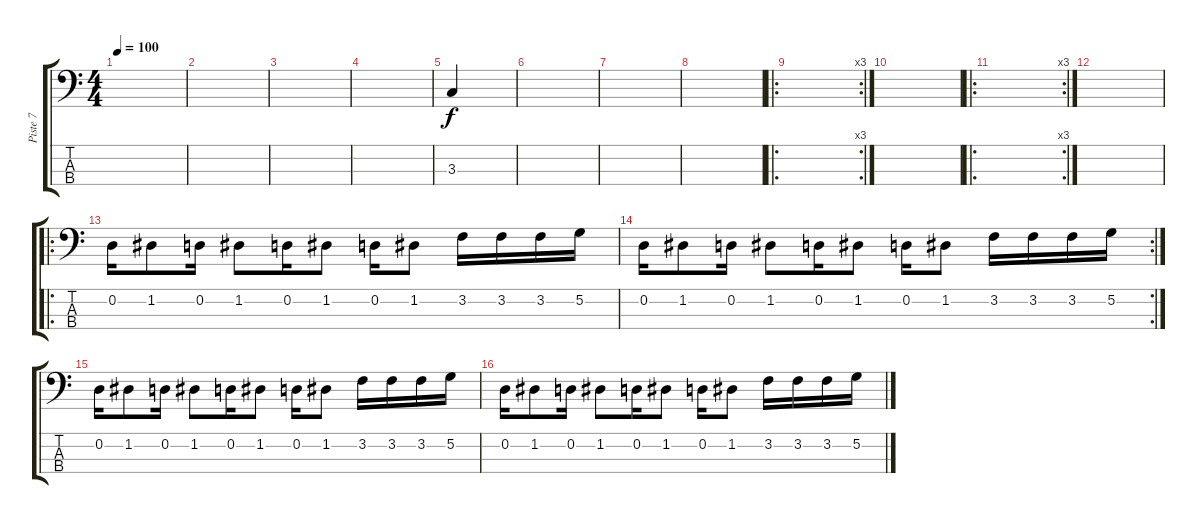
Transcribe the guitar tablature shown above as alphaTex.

\track ("Piste 7" "Piste 7") {instrument synthbass2}
\staff {score tabs}
\tuning (G2 D2 A1 E1) {hide}
\ts (4 4)
\tempo 100
\clef f4
\ks c
|
|
|
|
3.3.4 |
|
|
|
\ro
\rc 3
|
|
\ro
\rc 3
|
|
\ro
0.2.16 1.2.8 0.2.16 1.2.8 0.2.16 1.2.8 0.2.16 1.2.8 3.2.16 3.2.16 3.2.16 5.2.16 |
\rc 2
0.2.16 1.2.8 0.2.16 1.2.8 0.2.16 1.2.8 0.2.16 1.2.8 3.2.16 3.2.16 3.2.16 5.2.16 |
0.2.16 1.2.8 0.2.16 1.2.8 0.2.16 1.2.8 0.2.16 1.2.8 3.2.16 3.2.16 3.2.16 5.2.16 |
0.2.16 1.2.8 0.2.16 1.2.8 0.2.16 1.2.8 0.2.16 1.2.8 3.2.16 3.2.16 3.2.16 5.2.16
